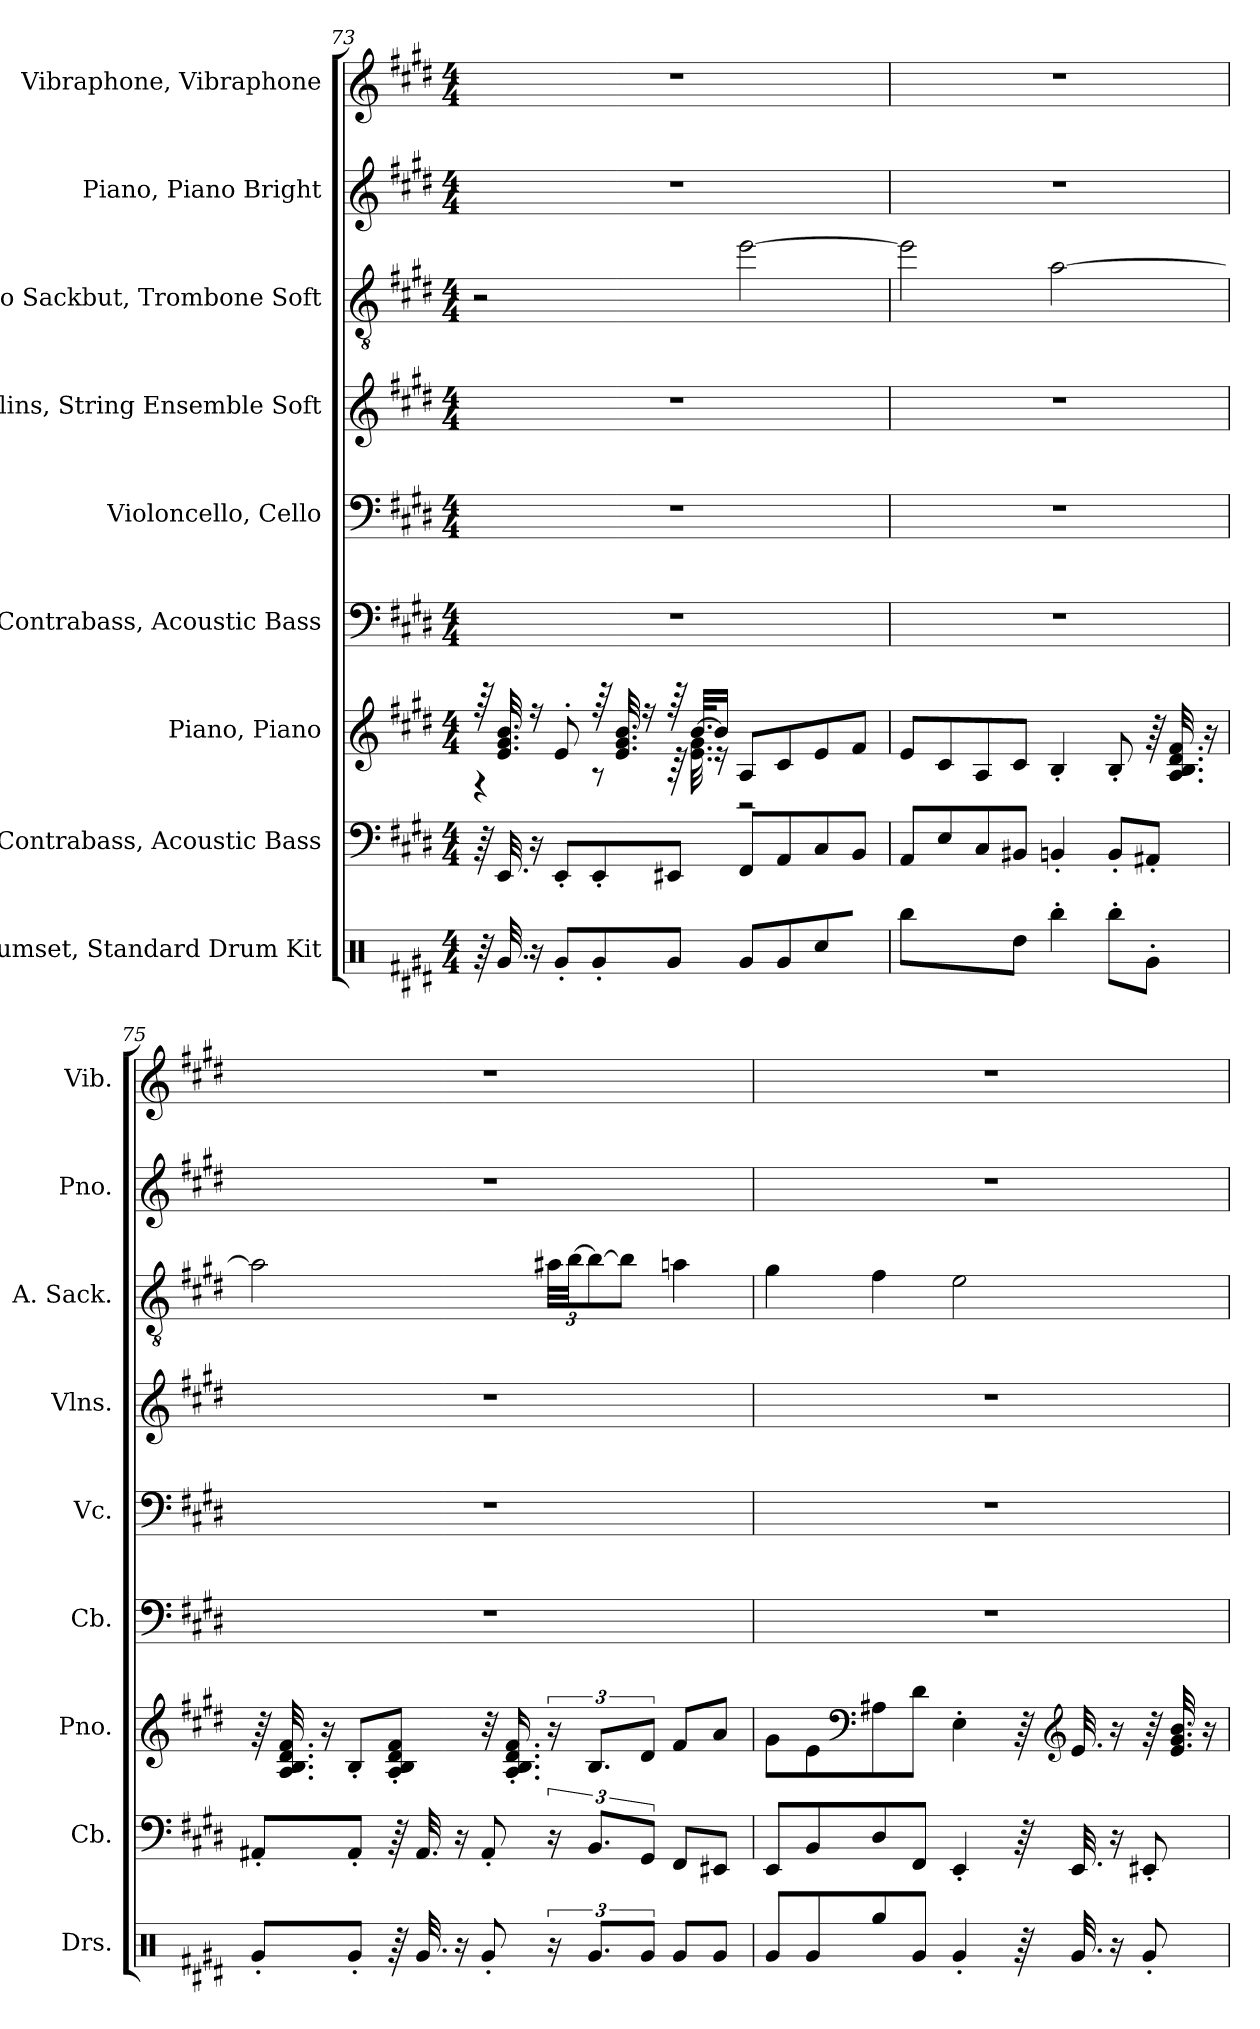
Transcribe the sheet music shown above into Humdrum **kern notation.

**kern	**kern	**kern	**kern	**kern	**kern	**kern	**kern	**kern
*part9	*part8	*part7	*part6	*part5	*part4	*part3	*part2	*part1
*staff9	*staff8	*staff7	*staff6	*staff5	*staff4	*staff3	*staff2	*staff1
*I"Drumset, Standard Drum Kit	*I"Contrabass, Acoustic Bass	*I"Piano, Piano	*I"Contrabass, Acoustic Bass	*I"Violoncello, Cello	*I"Violins, String Ensemble Soft	*I"Alto Sackbut, Trombone Soft	*I"Piano, Piano Bright	*I"Vibraphone, Vibraphone
*I'Drs.	*I'Cb.	*I'Pno.	*I'Cb.	*I'Vc.	*I'Vlns.	*I'A. Sack.	*I'Pno.	*I'Vib.
*clefX	*clefF4	*clefG2	*clefF4	*clefF4	*clefG2	*clefGv2	*clefG2	*clefG2
*	*ITrd7c12	*	*ITrd7c12	*	*	*	*	*
*k[f#c#g#d#]	*k[f#c#g#d#]	*k[f#c#g#d#]	*k[f#c#g#d#]	*k[f#c#g#d#]	*k[f#c#g#d#]	*k[f#c#g#d#]	*k[f#c#g#d#]	*k[f#c#g#d#]
*M4/4	*M4/4	*M4/4	*M4/4	*M4/4	*M4/4	*M4/4	*M4/4	*M4/4
=73	=73	=73	=73	=73	=73	=73	=73	=73
*	*	*^	*	*	*	*	*	*
64r	64r	64r	4r	1r	1r	1r	2r	1r	1r
32.Rg/	32.EEE/	32.e/ 32.g#/ 32.b/	.	.	.	.	.	.	.
16r	16r	16r	.	.	.	.	.	.	.
8Rg'/L	8EEE'/L	8e'/	.	.	.	.	.	.	.
8Rg'/	8EEE'/	64r	8r	.	.	.	.	.	.
.	.	32.e/ 32.g#/ 32.b/	.	.	.	.	.	.	.
.	.	16r	.	.	.	.	.	.	.
8Rg/J	8EEE#X/J	64r	64r	.	.	.	.	.	.
.	.	[32.b/KLL	32.e\ 32.g#\	.	.	.	.	.	.
.	.	16b/JJ]	16r	.	.	.	.	.	.
8Rg/L	8FFF#/L	8A/L	2r	.	.	.	[2ee\	.	.
8Rg/	8AAA/	8c#/	.	.	.	.	.	.	.
8Rcc/	8CC#/	8e/	.	.	.	.	.	.	.
8R/J	8BBB/J	8f#/J	.	.	.	.	.	.	.
*	*	*v	*v	*	*	*	*	*	*
!!LO:PB:g=z
=74	=74	=74	=74	=74	=74	=74	=74	=74
8Rbb\L	8AAA/L	8e/L	1r	1r	1r	2ee\]	1r	1r
8R\	8EE/	8c#/	.	.	.	.	.	.
8R\	8CC#/	8A/	.	.	.	.	.	.
8Rdd\J	8BBB#X/J	8c#/J	.	.	.	.	.	.
4Rbb'\	4BBBn'/	4B'/	.	.	.	[2a\	.	.
8Rbb'\L	8BBB'/L	8B'/	.	.	.	.	.	.
8Rg'\J	8AAA#X'/J	64r	.	.	.	.	.	.
.	.	32.A/ 32.B/ 32.d#/ 32.f#/	.	.	.	.	.	.
.	.	16r	.	.	.	.	.	.
=75	=75	=75	=75	=75	=75	=75	=75	=75
8Rg'/L	8AAA#X'/L	64r	1r	1r	1r	2a\]	1r	1r
.	.	32.A/ 32.B/ 32.d#/ 32.f#/	.	.	.	.	.	.
.	.	16r	.	.	.	.	.	.
8Rg'/J	8AAA#'/J	8B'/L	.	.	.	.	.	.
64r	64r	8A/' 8B/' 8d#/' 8f#/'J	.	.	.	.	.	.
32.Rg/	32.AAA#/	.	.	.	.	.	.	.
16r	16r	.	.	.	.	.	.	.
8Rg'/	8AAA#'/	32r	.	.	.	.	.	.
.	.	16.A/' 16.B/' 16.d#/' 16.f#/'	.	.	.	.	.	.
*	*	*	*	*	*	*Xbrackettup	*	*
24r	24r	24r	.	.	.	48a#X\LLL	.	.
.	.	.	.	.	.	[48b\JJ	.	.
12.Rg/L	12.BBB/L	12.B/L	.	.	.	12b\_	.	.
.	.	.	.	.	.	8b\J]	.	.
12Rg/J	12GGG#/J	12d#/J	.	.	.	.	.	.
8Rg/L	8FFF#/L	8f#/L	.	.	.	4an\	.	.
8Rg/J	8EEE#X/J	8a/J	.	.	.	.	.	.
!!LO:PB:g=z
=76	=76	=76	=76	=76	=76	=76	=76	=76
8Rg/L	8EEE/L	8g#\L	1r	1r	1r	4g#\	1r	1r
8Rg/	8BBB/	8e\	.	.	.	.	.	.
*	*	*clefF4	*	*	*	*	*	*
8Rgg/	8DD#/	8A#X\	.	.	.	4f#\	.	.
8Rg/J	8FFF#/J	8d#\J	.	.	.	.	.	.
4Rg'/	4EEE'/	4E'\	.	.	.	2e\	.	.
64r	64r	64r	.	.	.	.	.	.
*	*	*clefG2	*	*	*	*	*	*
32.Rg/	32.EEE/	32.e/	.	.	.	.	.	.
16r	16r	16r	.	.	.	.	.	.
8Rg'/	8EEE#X'/	64r	.	.	.	.	.	.
.	.	32.e/ 32.g#/ 32.b/	.	.	.	.	.	.
.	.	16r	.	.	.	.	.	.
=	=	=	=	=	=	=	=	=
*-	*-	*-	*-	*-	*-	*-	*-	*-
